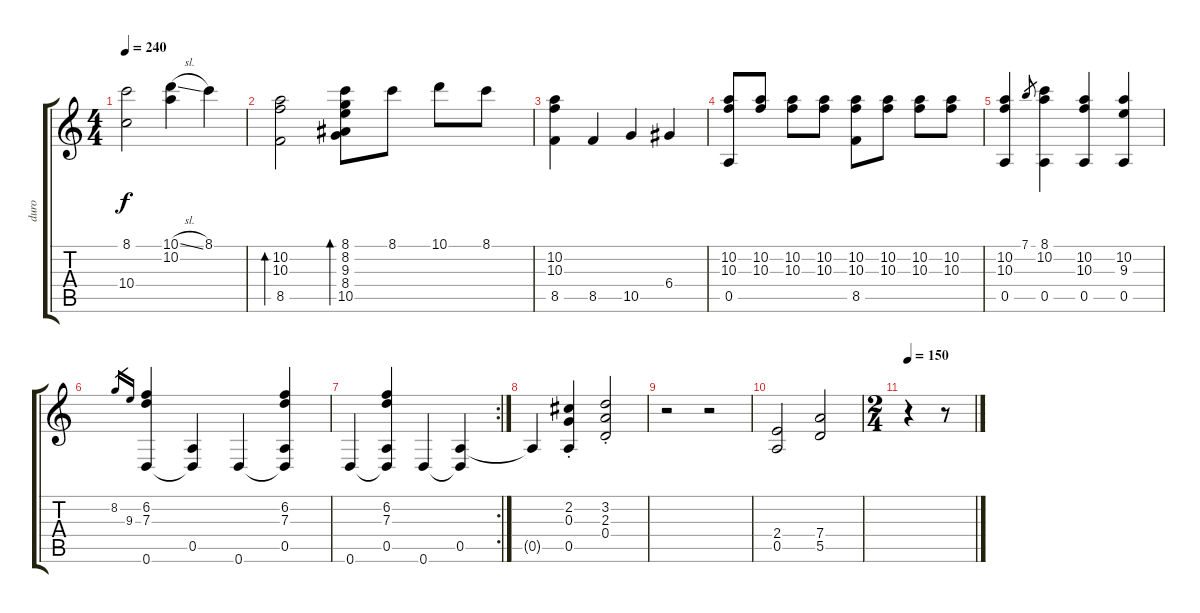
\track ("duro" "duro") {instrument overdrivenguitar}
\staff {score tabs}
\tuning (E4 B3 G3 D3 A2 D2) {hide}
\ts (4 4)
\tempo 240
\clef g2
\ks c
(8.1 10.4).2{dy f} (10.1{sl} 10.2).4 8.1.4 |
(10.2 10.3 8.5).2{bd 480} (8.1 8.2 9.3 8.4 10.5).8{bd 480} 8.1.8 10.1.8 8.1.8 |
(10.2 10.3 8.5).4 8.5.4 10.5.4 6.4.4 |
(10.2 10.3 0.5).8 (10.2 10.3).8 (10.2 10.3).8 (10.2 10.3).8 (10.2 10.3 8.5).8 (10.2 10.3).8 (10.2 10.3).8 (10.2 10.3).8 |
(10.2 10.3 0.5).4 7.1.8{gr} (8.1 10.2 0.5).4 (10.2 10.3 0.5).4 (10.2 9.3 0.5).4 |
8.2.16{gr} 9.3.16{gr} (6.2 7.3 0.6).4 (0.5 0.6{t}).4 0.6.4 (6.2 7.3 0.5 0.6{t}).4 |
\rc 2
0.6.4 (6.2 7.3 0.5 0.6{t}).4 0.6.4 (0.5 0.6{t}).4 |
0.5{t}.4 (2.2{st} 0.3{st} 0.5{st}).4 (3.2{st} 2.3{st} 0.4).2 |
r.2 r.2 |
(2.4 0.5).2 (7.4 5.5).2 |
\ts (2 4)
\tempo 150
r.4 r.8
